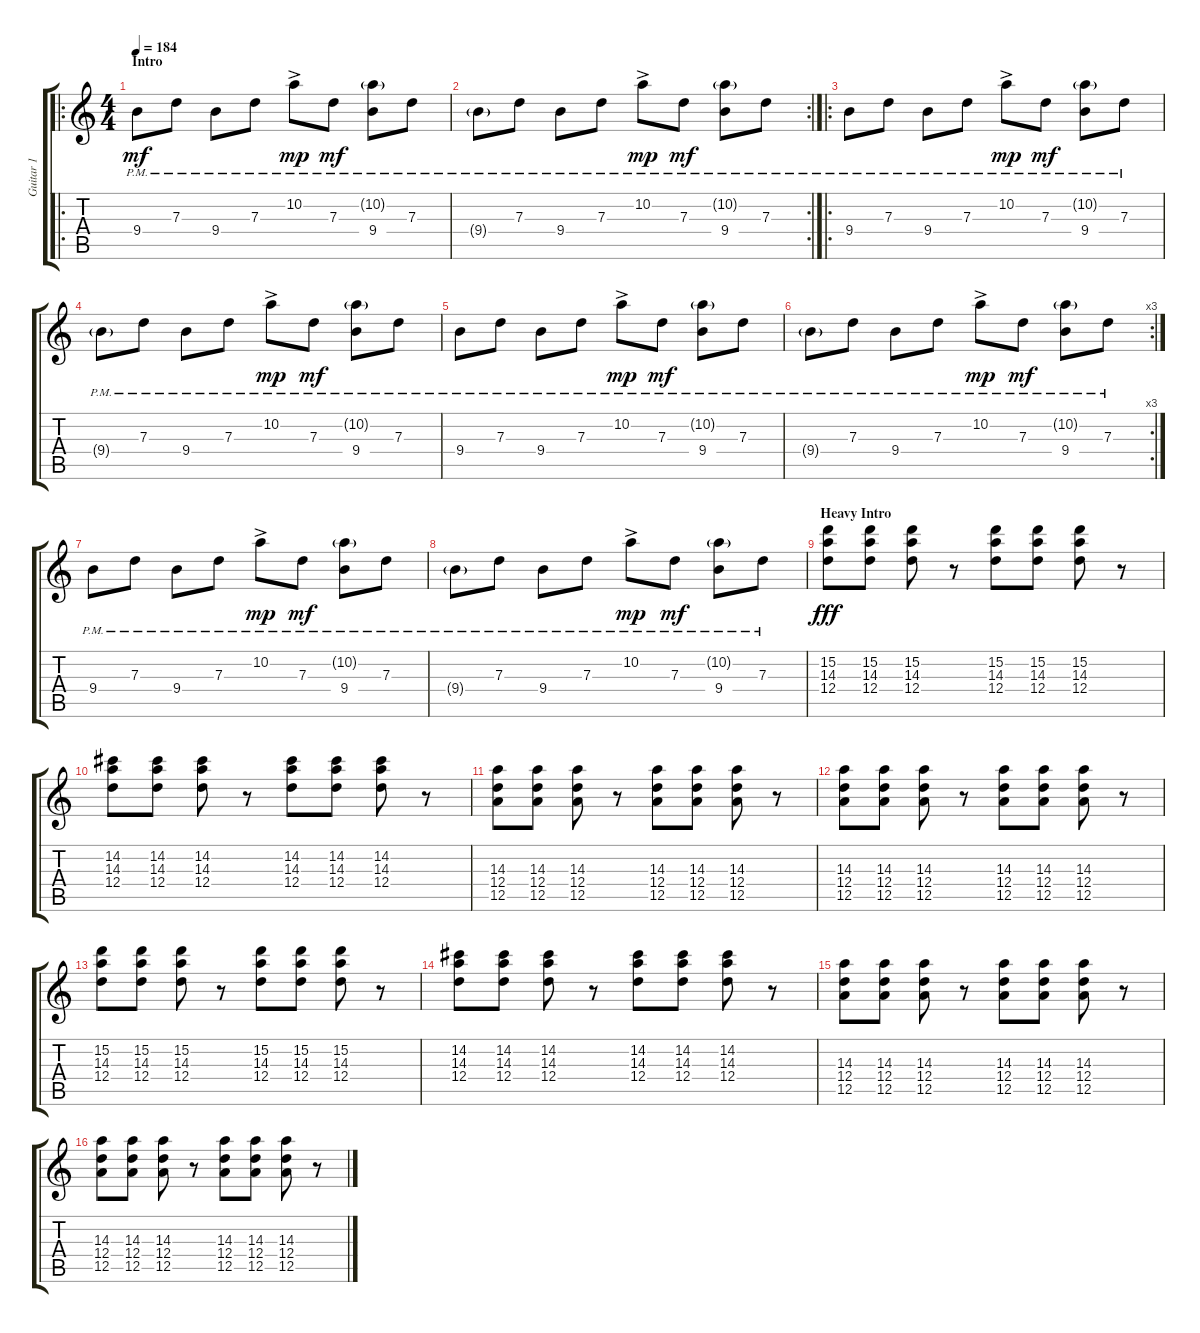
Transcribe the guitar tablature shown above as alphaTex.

\track ("Guitar 1" "Guitar 1") {instrument overdrivenguitar}
\staff {score tabs}
\tuning (E4 B3 G3 D3 A2 D2) {hide}
\ro
\ts (4 4)
\section ("" "Intro")
\tempo 184
\clef g2
\ks c
9.4{pm}.8{dy mf instrument overdrivenguitar} 7.3{pm}.8 9.4{pm}.8 7.3{pm}.8 10.2{ac pm}.8{dy mp} 7.3{pm}.8{dy mf} (10.2{g pm} 9.4{pm}).8 7.3{pm}.8 |
\rc 2
9.4{g pm}.8 7.3{pm}.8 9.4{pm}.8 7.3{pm}.8 10.2{ac pm}.8{dy mp} 7.3{pm}.8{dy mf} (10.2{g pm} 9.4{pm}).8 7.3{pm}.8 |
\ro
9.4{pm}.8 7.3{pm}.8 9.4{pm}.8 7.3{pm}.8 10.2{ac pm}.8{dy mp} 7.3{pm}.8{dy mf} (10.2{g pm} 9.4{pm}).8 7.3{pm}.8 |
9.4{g pm}.8 7.3{pm}.8 9.4{pm}.8 7.3{pm}.8 10.2{ac pm}.8{dy mp} 7.3{pm}.8{dy mf} (10.2{g pm} 9.4{pm}).8 7.3{pm}.8 |
9.4{pm}.8 7.3{pm}.8 9.4{pm}.8 7.3{pm}.8 10.2{ac pm}.8{dy mp} 7.3{pm}.8{dy mf} (10.2{g pm} 9.4{pm}).8 7.3{pm}.8 |
\rc 3
9.4{g pm}.8 7.3{pm}.8 9.4{pm}.8 7.3{pm}.8 10.2{ac pm}.8{dy mp} 7.3{pm}.8{dy mf} (10.2{g pm} 9.4{pm}).8 7.3{pm}.8 |
9.4{pm}.8 7.3{pm}.8 9.4{pm}.8 7.3{pm}.8 10.2{ac pm}.8{dy mp} 7.3{pm}.8{dy mf} (10.2{g pm} 9.4{pm}).8 7.3{pm}.8 |
9.4{g pm}.8 7.3{pm}.8 9.4{pm}.8 7.3{pm}.8 10.2{ac pm}.8{dy mp} 7.3{pm}.8{dy mf} (10.2{g pm} 9.4{pm}).8 7.3{pm}.8 |
\section ("" "Heavy Intro")
(15.2 14.3 12.4).8{dy fff} (15.2 14.3 12.4).8 (15.2 14.3 12.4).8 r.8 (15.2 14.3 12.4).8 (15.2 14.3 12.4).8 (15.2 14.3 12.4).8 r.8 |
(14.2 14.3 12.4).8 (14.2 14.3 12.4).8 (14.2 14.3 12.4).8 r.8 (14.2 14.3 12.4).8 (14.2 14.3 12.4).8 (14.2 14.3 12.4).8 r.8 |
(14.3 12.4 12.5).8 (14.3 12.4 12.5).8 (14.3 12.4 12.5).8 r.8 (14.3 12.4 12.5).8 (14.3 12.4 12.5).8 (14.3 12.4 12.5).8 r.8 |
(14.3 12.4 12.5).8 (14.3 12.4 12.5).8 (14.3 12.4 12.5).8 r.8 (14.3 12.4 12.5).8 (14.3 12.4 12.5).8 (14.3 12.4 12.5).8 r.8 |
(15.2 14.3 12.4).8 (15.2 14.3 12.4).8 (15.2 14.3 12.4).8 r.8 (15.2 14.3 12.4).8 (15.2 14.3 12.4).8 (15.2 14.3 12.4).8 r.8 |
(14.2 14.3 12.4).8 (14.2 14.3 12.4).8 (14.2 14.3 12.4).8 r.8 (14.2 14.3 12.4).8 (14.2 14.3 12.4).8 (14.2 14.3 12.4).8 r.8 |
(14.3 12.4 12.5).8 (14.3 12.4 12.5).8 (14.3 12.4 12.5).8 r.8 (14.3 12.4 12.5).8 (14.3 12.4 12.5).8 (14.3 12.4 12.5).8 r.8 |
(14.3 12.4 12.5).8 (14.3 12.4 12.5).8 (14.3 12.4 12.5).8 r.8 (14.3 12.4 12.5).8 (14.3 12.4 12.5).8 (14.3 12.4 12.5).8 r.8
